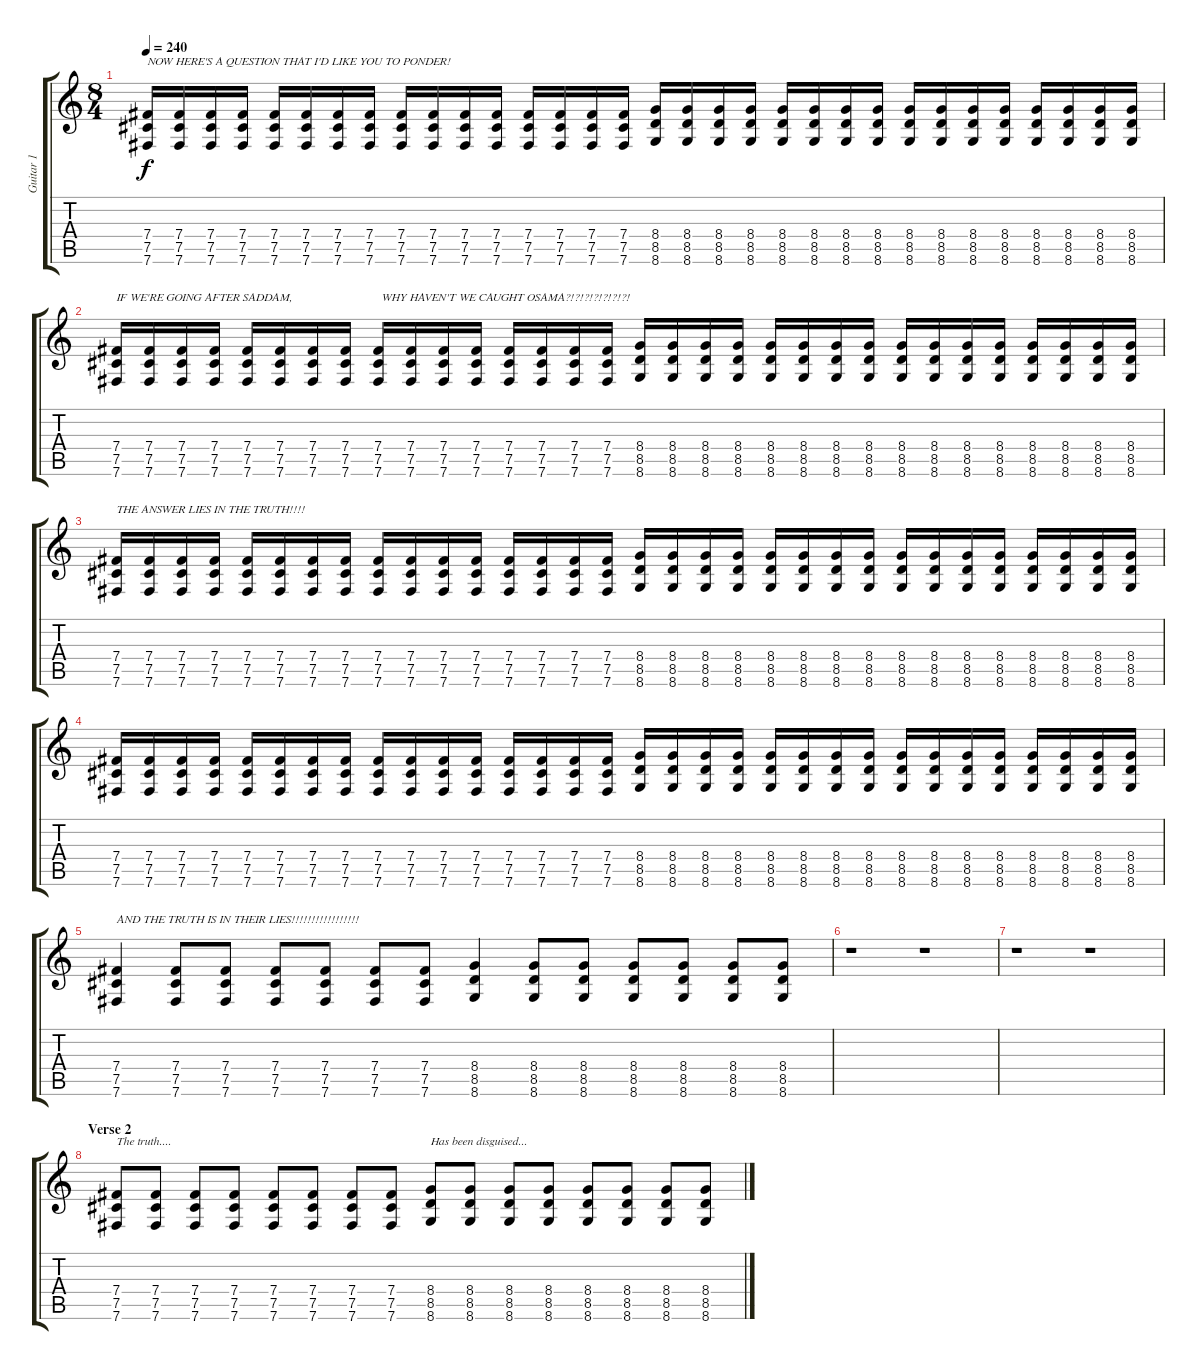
\track ("Guitar 1" "Guitar 1") {instrument overdrivenguitar}
\staff {score tabs}
\tuning (Db4 Ab3 E3 B2 Gb2 B1) {hide}
\ts (8 4)
\tempo 240
\clef g2
\ks c
(7.4 7.5 7.6).16{txt "NOW HERE'S A QUESTION THAT I'D LIKE YOU TO PONDER!" dy f} (7.4 7.5 7.6).16 (7.4 7.5 7.6).16 (7.4 7.5 7.6).16 (7.4 7.5 7.6).16 (7.4 7.5 7.6).16 (7.4 7.5 7.6).16 (7.4 7.5 7.6).16 (7.4 7.5 7.6).16 (7.4 7.5 7.6).16 (7.4 7.5 7.6).16 (7.4 7.5 7.6).16 (7.4 7.5 7.6).16 (7.4 7.5 7.6).16 (7.4 7.5 7.6).16 (7.4 7.5 7.6).16 (8.4 8.5 8.6).16 (8.4 8.5 8.6).16 (8.4 8.5 8.6).16 (8.4 8.5 8.6).16 (8.4 8.5 8.6).16 (8.4 8.5 8.6).16 (8.4 8.5 8.6).16 (8.4 8.5 8.6).16 (8.4 8.5 8.6).16 (8.4 8.5 8.6).16 (8.4 8.5 8.6).16 (8.4 8.5 8.6).16 (8.4 8.5 8.6).16 (8.4 8.5 8.6).16 (8.4 8.5 8.6).16 (8.4 8.5 8.6).16 |
(7.4 7.5 7.6).16{txt "IF WE'RE GOING AFTER SADDAM,"} (7.4 7.5 7.6).16 (7.4 7.5 7.6).16 (7.4 7.5 7.6).16 (7.4 7.5 7.6).16 (7.4 7.5 7.6).16 (7.4 7.5 7.6).16 (7.4 7.5 7.6).16 (7.4 7.5 7.6).16{txt " WHY HAVEN'T WE CAUGHT OSAMA?!?!?!?!?!?!?!"} (7.4 7.5 7.6).16 (7.4 7.5 7.6).16 (7.4 7.5 7.6).16 (7.4 7.5 7.6).16 (7.4 7.5 7.6).16 (7.4 7.5 7.6).16 (7.4 7.5 7.6).16 (8.4 8.5 8.6).16 (8.4 8.5 8.6).16 (8.4 8.5 8.6).16 (8.4 8.5 8.6).16 (8.4 8.5 8.6).16 (8.4 8.5 8.6).16 (8.4 8.5 8.6).16 (8.4 8.5 8.6).16 (8.4 8.5 8.6).16 (8.4 8.5 8.6).16 (8.4 8.5 8.6).16 (8.4 8.5 8.6).16 (8.4 8.5 8.6).16 (8.4 8.5 8.6).16 (8.4 8.5 8.6).16 (8.4 8.5 8.6).16 |
(7.4 7.5 7.6).16{txt "THE ANSWER LIES IN THE TRUTH!!!!"} (7.4 7.5 7.6).16 (7.4 7.5 7.6).16 (7.4 7.5 7.6).16 (7.4 7.5 7.6).16 (7.4 7.5 7.6).16 (7.4 7.5 7.6).16 (7.4 7.5 7.6).16 (7.4 7.5 7.6).16 (7.4 7.5 7.6).16 (7.4 7.5 7.6).16 (7.4 7.5 7.6).16 (7.4 7.5 7.6).16 (7.4 7.5 7.6).16 (7.4 7.5 7.6).16 (7.4 7.5 7.6).16 (8.4 8.5 8.6).16 (8.4 8.5 8.6).16 (8.4 8.5 8.6).16 (8.4 8.5 8.6).16 (8.4 8.5 8.6).16 (8.4 8.5 8.6).16 (8.4 8.5 8.6).16 (8.4 8.5 8.6).16 (8.4 8.5 8.6).16 (8.4 8.5 8.6).16 (8.4 8.5 8.6).16 (8.4 8.5 8.6).16 (8.4 8.5 8.6).16 (8.4 8.5 8.6).16 (8.4 8.5 8.6).16 (8.4 8.5 8.6).16 |
(7.4 7.5 7.6).16 (7.4 7.5 7.6).16 (7.4 7.5 7.6).16 (7.4 7.5 7.6).16 (7.4 7.5 7.6).16 (7.4 7.5 7.6).16 (7.4 7.5 7.6).16 (7.4 7.5 7.6).16 (7.4 7.5 7.6).16 (7.4 7.5 7.6).16 (7.4 7.5 7.6).16 (7.4 7.5 7.6).16 (7.4 7.5 7.6).16 (7.4 7.5 7.6).16 (7.4 7.5 7.6).16 (7.4 7.5 7.6).16 (8.4 8.5 8.6).16 (8.4 8.5 8.6).16 (8.4 8.5 8.6).16 (8.4 8.5 8.6).16 (8.4 8.5 8.6).16 (8.4 8.5 8.6).16 (8.4 8.5 8.6).16 (8.4 8.5 8.6).16 (8.4 8.5 8.6).16 (8.4 8.5 8.6).16 (8.4 8.5 8.6).16 (8.4 8.5 8.6).16 (8.4 8.5 8.6).16 (8.4 8.5 8.6).16 (8.4 8.5 8.6).16 (8.4 8.5 8.6).16 |
(7.4 7.5 7.6).4{txt "AND THE TRUTH IS IN THEIR LIES!!!!!!!!!!!!!!!!!"} (7.4 7.5 7.6).8 (7.4 7.5 7.6).8 (7.4 7.5 7.6).8 (7.4 7.5 7.6).8 (7.4 7.5 7.6).8 (7.4 7.5 7.6).8 (8.4 8.5 8.6).4 (8.4 8.5 8.6).8 (8.4 8.5 8.6).8 (8.4 8.5 8.6).8 (8.4 8.5 8.6).8 (8.4 8.5 8.6).8 (8.4 8.5 8.6).8 |
r.1 r.1 |
r.1 r.1 |
\section ("" "Verse 2")
(7.4 7.5 7.6).8{txt "The truth...."} (7.4 7.5 7.6).8 (7.4 7.5 7.6).8 (7.4 7.5 7.6).8 (7.4 7.5 7.6).8 (7.4 7.5 7.6).8 (7.4 7.5 7.6).8 (7.4 7.5 7.6).8 (8.4 8.5 8.6).8{txt "Has been disguised..."} (8.4 8.5 8.6).8 (8.4 8.5 8.6).8 (8.4 8.5 8.6).8 (8.4 8.5 8.6).8 (8.4 8.5 8.6).8 (8.4 8.5 8.6).8 (8.4 8.5 8.6).8
